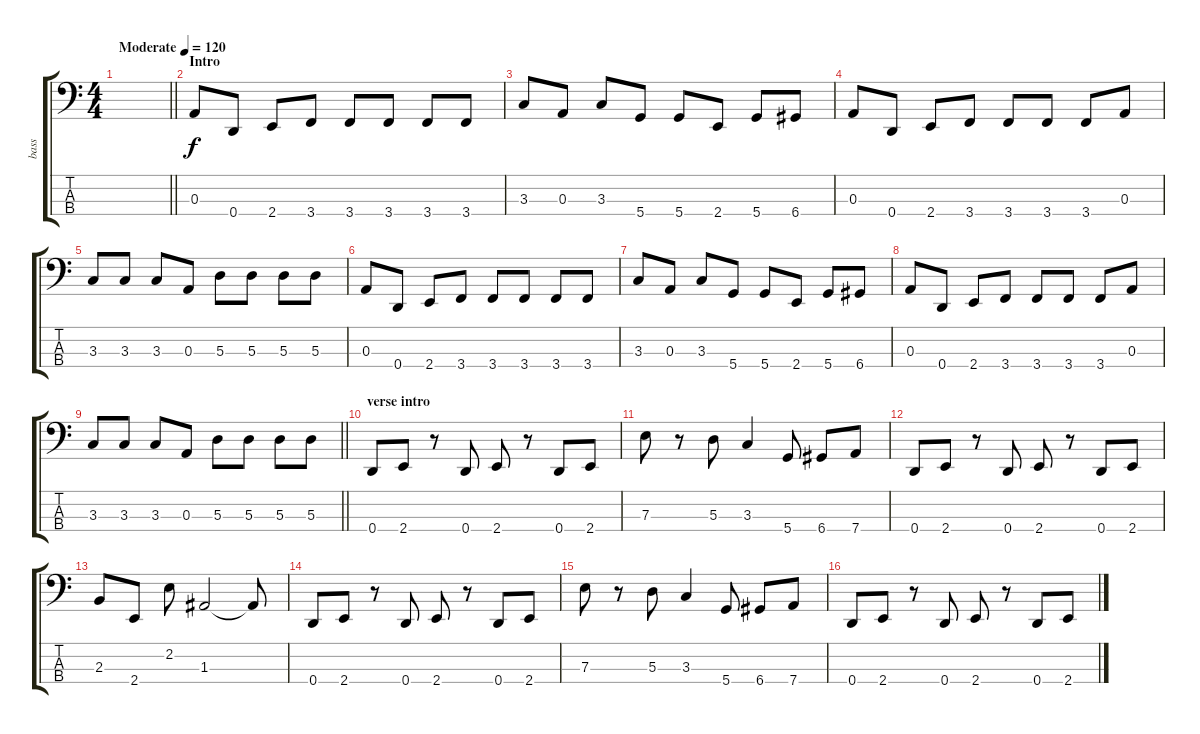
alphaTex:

\track ("bass" "bass") {instrument electricbassfinger}
\staff {score tabs}
\tuning (G2 D2 A1 D1) {hide}
\ts (4 4)
\tempo (120 "Moderate")
\clef f4
\barLineRight lightlight
\ks c
|
\section ("" "Intro")
0.3.8 0.4.8 2.4.8 3.4.8 3.4.8 3.4.8 3.4.8 3.4.8 |
3.3.8 0.3.8 3.3.8 5.4.8 5.4.8 2.4.8 5.4.8 6.4.8 |
0.3.8 0.4.8 2.4.8 3.4.8 3.4.8 3.4.8 3.4.8 0.3.8 |
3.3.8 3.3.8 3.3.8 0.3.8 5.3.8 5.3.8 5.3.8 5.3.8 |
0.3.8 0.4.8 2.4.8 3.4.8 3.4.8 3.4.8 3.4.8 3.4.8 |
3.3.8 0.3.8 3.3.8 5.4.8 5.4.8 2.4.8 5.4.8 6.4.8 |
0.3.8 0.4.8 2.4.8 3.4.8 3.4.8 3.4.8 3.4.8 0.3.8 |
\barLineRight lightlight
3.3.8 3.3.8 3.3.8 0.3.8 5.3.8 5.3.8 5.3.8 5.3.8 |
\section ("" "verse intro")
0.4.8 2.4.8 r.8 0.4.8 2.4.8 r.8 0.4.8 2.4.8 |
7.3.8 r.8 5.3.8 3.3.4 5.4.8 6.4.8 7.4.8 |
0.4.8 2.4.8 r.8 0.4.8 2.4.8 r.8 0.4.8 2.4.8 |
2.3.8 2.4.8 2.2.8 1.3.2 1.3{t}.8 |
0.4.8 2.4.8 r.8 0.4.8 2.4.8 r.8 0.4.8 2.4.8 |
7.3.8 r.8 5.3.8 3.3.4 5.4.8 6.4.8 7.4.8 |
0.4.8 2.4.8 r.8 0.4.8 2.4.8 r.8 0.4.8 2.4.8
